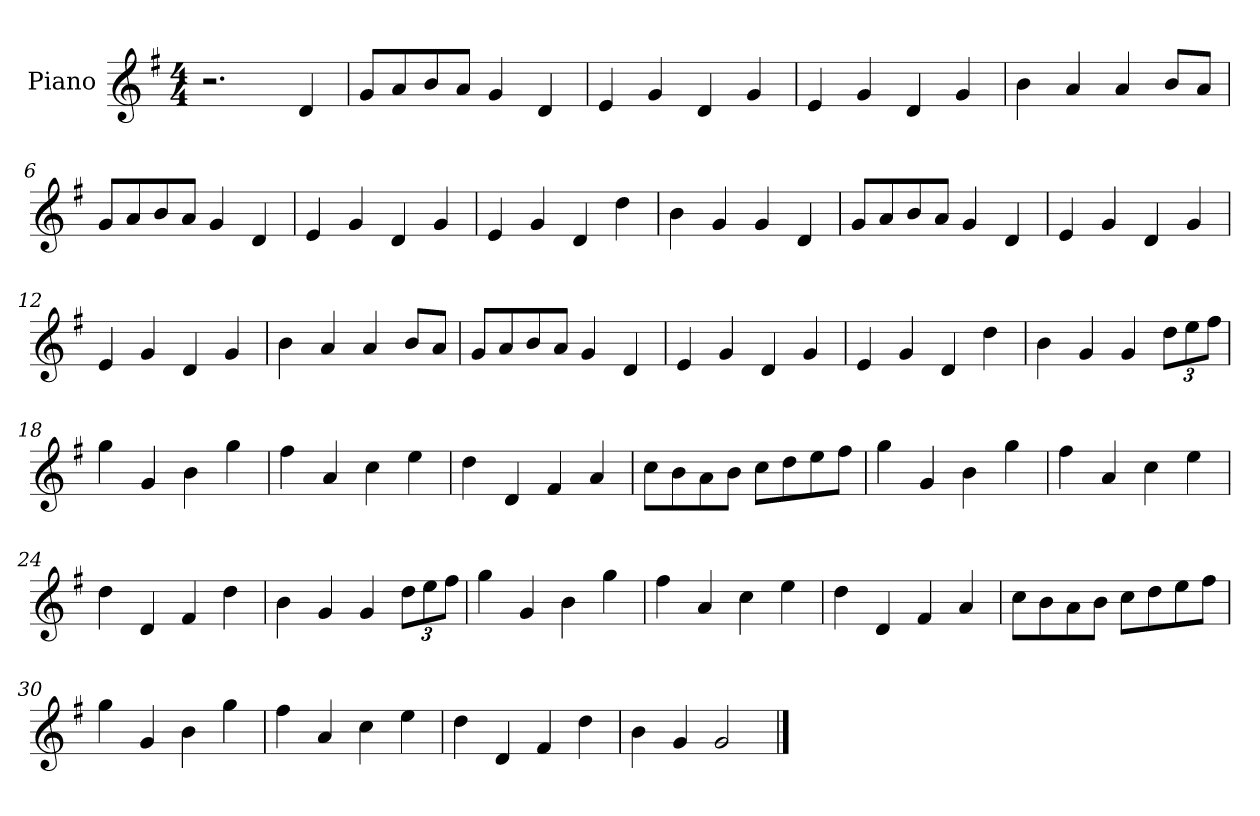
**kern
*part1
*staff1
*I"Piano
*I'Pno
*clefG2
*k[f#]
*M4/4
=1
2.r
4d/
=2
8g/L
8a/
8b/
8a/J
4g/
4d/
=3
4e/
4g/
4d/
4g/
=4
4e/
4g/
4d/
4g/
=5
4b\
4a/
4a/
8b/L
8a/J
=6
8g/L
8a/
8b/
8a/J
4g/
4d/
=7
4e/
4g/
4d/
4g/
=8
4e/
4g/
4d/
4dd\
=9
4b\
4g/
4g/
4d/
=10
8g/L
8a/
8b/
8a/J
4g/
4d/
=11
4e/
4g/
4d/
4g/
=12
4e/
4g/
4d/
4g/
=13
4b\
4a/
4a/
8b/L
8a/J
=14
8g/L
8a/
8b/
8a/J
4g/
4d/
=15
4e/
4g/
4d/
4g/
=16
4e/
4g/
4d/
4dd\
=17
4b\
4g/
4g/
12dd\L
12ee\
12ff#\J
=18
4gg\
4g/
4b\
4gg\
=19
4ff#\
4a/
4cc\
4ee\
=20
4dd\
4d/
4f#/
4a/
=21
8cc\L
8b\
8a\
8b\J
8cc\L
8dd\
8ee\
8ff#\J
=22
4gg\
4g/
4b\
4gg\
=23
4ff#\
4a/
4cc\
4ee\
=24
4dd\
4d/
4f#/
4dd\
=25
4b\
4g/
4g/
12dd\L
12ee\
12ff#\J
=26
4gg\
4g/
4b\
4gg\
=27
4ff#\
4a/
4cc\
4ee\
=28
4dd\
4d/
4f#/
4a/
=29
8cc\L
8b\
8a\
8b\J
8cc\L
8dd\
8ee\
8ff#\J
=30
4gg\
4g/
4b\
4gg\
=31
4ff#\
4a/
4cc\
4ee\
=32
4dd\
4d/
4f#/
4dd\
=33
4b\
4g/
2g/
==
*-
